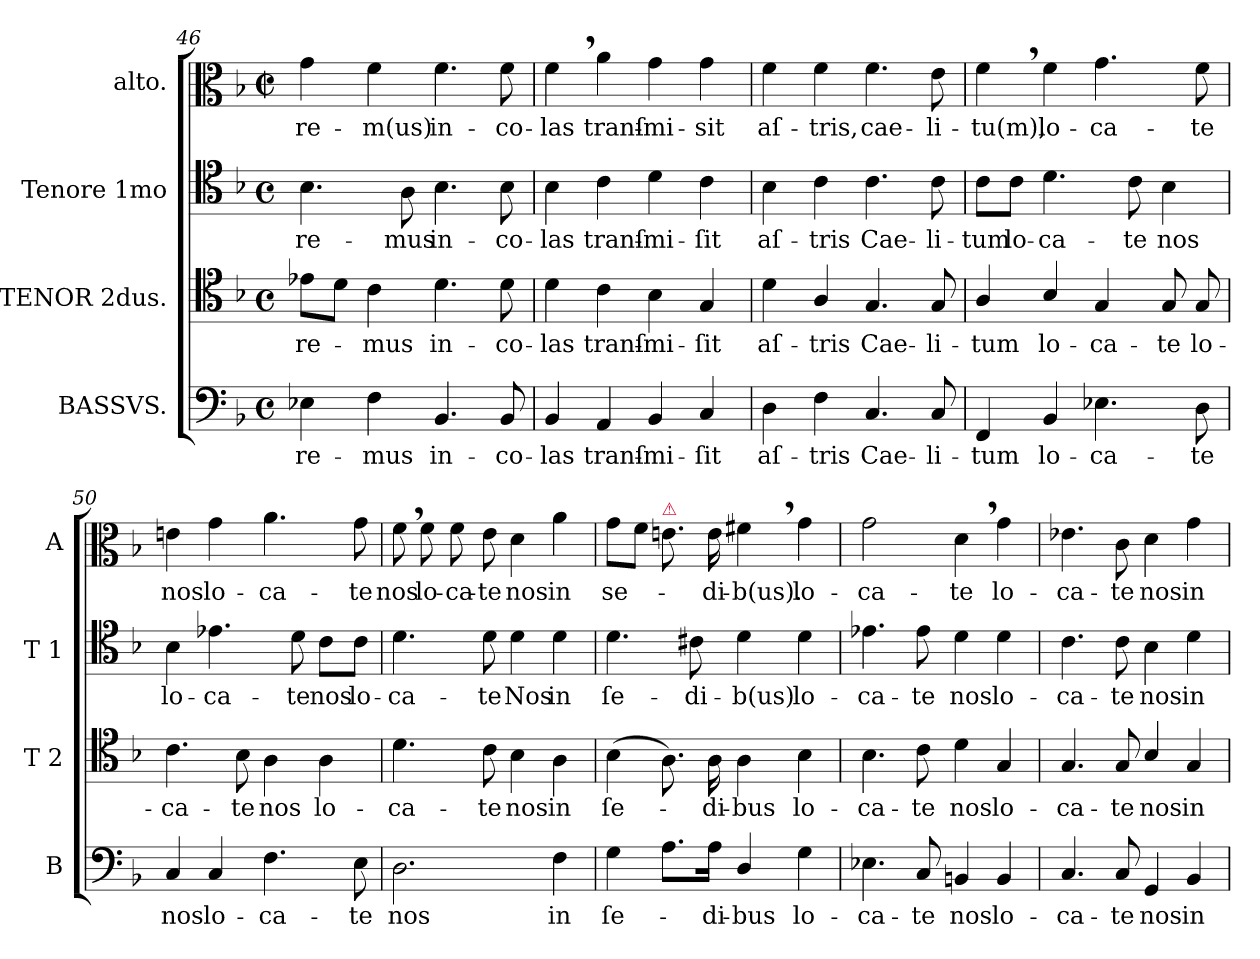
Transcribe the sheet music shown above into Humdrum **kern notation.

**kern	**text	**kern	**text	**kern	**text	**kern	**text
*part4	*part4	*part3	*part3	*part2	*part2	*part1	*part1
*staff4	*staff4	*staff3	*staff3	*staff2	*staff2	*staff1	*staff1
*I"BASSVS.	*	*I"TENOR 2dus.	*	*I"Tenore 1mo	*	*I"alto.	*
*I'B	*	*I'T 2	*	*I'T 1	*	*I'A	*
*clefF4	*	*clefC4	*	*clefC4	*	*clefC3	*
*k[b-]	*	*k[b-]	*	*k[b-]	*	*k[b-]	*
*M4/4	*	*M4/4	*	*M4/4	*	*M4/4	*
*met(c)	*	*met(c)	*	*met(c)	*	*met(c|)	*
=46	=46	=46	=46	=46	=46	=46	=46
4E-X\	-re-	8e-X\L	-re-	4.B-\	-re-	4g\	-re-
.	.	8d\J	.	.	.	.	.
4F\	-mus	4c\	-mus	.	.	4f\	-m(us)
.	.	.	.	8A\	-mus	.	.
4.BB-/	in-	4.d\	in-	4.B-\	in-	4.f\	in-
8BB-/	-co-	8d\	-co-	8B-\	-co-	8f\	-co-
=47	=47	=47	=47	=47	=47	=47	=47
4BB-/	-las	4d\	-las	4B-\	-las	4f,<\	-las
4AA/	tranſ-	4c\	tranſ-	4c\	tranſ-	4a\	tranſ-
4BB-/	-mi-	4B-\	-mi-	4d\	-mi-	4g\	-mi-
4C/	-ſit	4G/	-ſit	4c\	-ſit	4g\	-sit
=48	=48	=48	=48	=48	=48	=48	=48
4D\	aſ-	4d\	aſ-	4B-\	aſ-	4f\	aſ-
4F\	-tris	4A/	-tris	4c\	-tris	4f\	-tris,
4.C/	Cae-	4.G/	Cae-	4.c\	Cae-	4.f\	cae-
8C/	-li-	8G/	-li-	8c\	-li-	8e\	-li-
=49	=49	=49	=49	=49	=49	=49	=49
4FF/	-tum	4A/	-tum	8c\L	-tum	4f,<\	-tu(m),
.	.	.	.	8c\J	lo-	.	.
4BB-/	lo-	4B-/	lo-	4.d\	-ca-	4f\	lo-
4.E-X\	-ca-	4G/	-ca-	.	.	4.g\	-ca-
.	.	.	.	8c\	-te	.	.
.	.	8G/	-te	4B-\	nos	.	.
8D\	-te	8G/	lo-	.	.	8f\	-te
=50	=50	=50	=50	=50	=50	=50	=50
4C/	nos	4.c\	-ca-	4B-\	lo-	4en\	nos
!	!	!	!	!	!	!	!LO:LY:i
4C/	lo-	.	.	4.e-X\	-ca-	4g\	lo-
.	.	8B-\	-te	.	.	.	.
!	!	!	!	!	!	!	!LO:LY:i
4.F\	-ca-	4A\	nos	.	.	4.a\	-ca-
.	.	.	.	8d\	-te	.	.
.	.	4A\	lo-	8c\L	nos	.	.
!	!	!	!	!	!	!	!LO:LY:i
8E\	-te	.	.	8c\J	lo-	8g\	-te
=51	=51	=51	=51	=51	=51	=51	=51
!	!	!	!	!	!	!	!LO:LY:i
2.D\	nos	4.d\	-ca-	4.d\	-ca-	8f,<\	nos
.	.	.	.	.	.	8f\	lo-
.	.	.	.	.	.	8f\	-ca-
.	.	8c\	-te	8d\	-te	8e\	-te
.	.	4B-\	nos	4d\	Nos	4d\	nos
4F\	in	4A\	in	4d\	in	4a\	in
=52	=52	=52	=52	=52	=52	=52	=52
4G\	ſe-	(4B-\	ſe-	4.d\	ſe-	8g\L	se-
.	.	.	.	.	.	8f\J	.
!	!	!	!	!	!	!LO:TX:a:color=crimson:t=⚠	!
8.A\L	.	8.A\)	.	.	.	8.en\	.
.	.	.	.	8c#X\	-di-	.	.
16A\Jk	-di-	16A\	-di-	.	.	16e\	-di-
4D/	-bus	4A\	-bus	4d\	-b(us)	4f#X,<\	-b(us).
4G\	lo-	4B-\	lo-	4d\	lo-	4g\	lo-
=53	=53	=53	=53	=53	=53	=53	=53
4.E-X\	-ca-	4.B-\	-ca-	4.e-X\	-ca-	2g\	-ca-
8C/	-te	8c\	-te	8e-\	-te	.	.
4BBn/	nos	4d\	nos	4d\	nos	4d,<\	-te
!	!	!	!LO:LY:i	!	!	!	!LO:LY:i
4BB/	lo-	4G/	lo-	4d\	lo-	4g\	lo-
=54	=54	=54	=54	=54	=54	=54	=54
!	!	!	!LO:LY:i	!	!	!	!LO:LY:i
4.C/	-ca-	4.G/	-ca-	4.c\	-ca-	4.e-X\	-ca-
!	!	!	!LO:LY:i	!	!	!	!LO:LY:i
8C/	-te	8G/	-te	8c\	-te	8c\	-te
!	!	!	!LO:LY:i	!	!	!	!
4GG/	nos	4B-/	nos	4B-\	nos	4d\	nos
4BB-/	in	4G/	in	4d\	in	4g\	in
=	=	=	=	=	=	=	=
*-	*-	*-	*-	*-	*-	*-	*-
